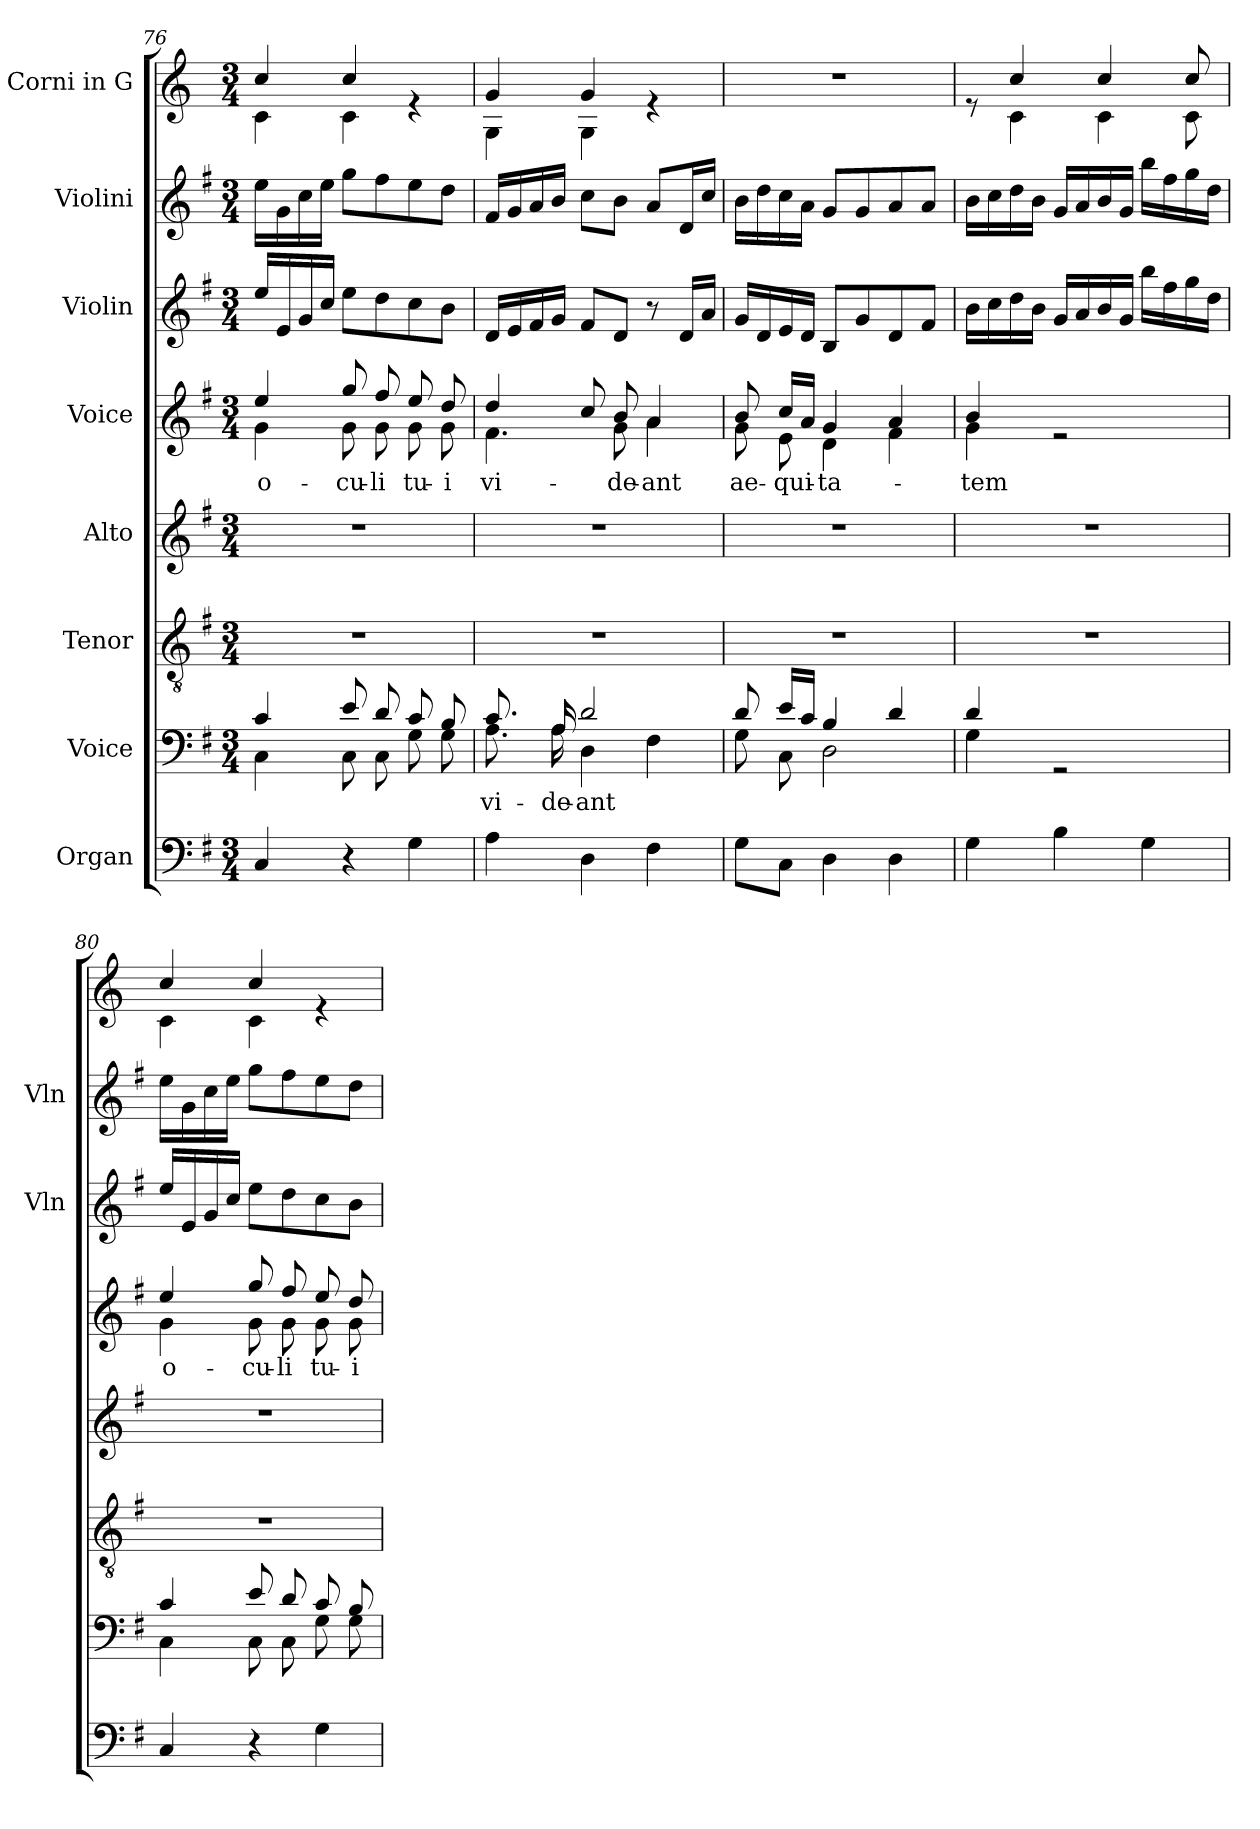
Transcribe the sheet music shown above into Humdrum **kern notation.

**kern	**kern	**text	**kern	**kern	**kern	**text	**kern	**kern	**kern
*part8	*part7	*part7	*part6	*part5	*part4	*part4	*part3	*part2	*part1
*staff8	*staff7	*staff7	*staff6	*staff5	*staff4	*staff4	*staff3	*staff2	*staff1
*I"Organ	*I"Voice	*	*I"Tenor	*I"Alto	*I"Voice	*	*I"Violin	*I"Violini	*I"Corni in G
*	*	*	*	*	*	*	*I'Vln	*I'Vln	*
!!LO:PB:g=z
*clefF4	*clefF4	*	*clefGv2	*clefG2	*clefG2	*	*clefG2	*clefG2	*clefG2
*	*	*	*	*	*	*	*	*	*ITrd3c5
*k[f#]	*k[f#]	*	*k[f#]	*k[f#]	*k[f#]	*	*k[f#]	*k[f#]	*k[f#]
*M3/4	*M3/4	*	*M3/4	*M3/4	*M3/4	*	*M3/4	*M3/4	*M3/4
=76	=76	=76	=76	=76	=76	=76	=76	=76	=76
*	*^	*	*	*	*	*	*	*	*
!	!	!	!	!	!	!	!LO:LY:b	!	!	!
*	*	*	*	*	*	*^	*	*	*	*^
4C/	4c/	4C\	.	2.r	2.r	4ee/	4g\	o-	16ee/LL	16ee\LL	4g/	4G\
.	.	.	.	.	.	.	.	.	16e/	16g\	.	.
.	.	.	.	.	.	.	.	.	16g/	16cc\	.	.
.	.	.	.	.	.	.	.	.	16cc/JJ	16ee\JJ	.	.
!	!	!	!	!	!	!	!	!LO:LY:b	!	!	!	!
4r	8e/	8C\	.	.	.	8gg/	8g\	cu-	8ee\L	8gg\L	4g/	4G\
!	!	!	!	!	!	!	!	!LO:LY:b	!	!	!	!
.	8d/	8C\	.	.	.	8ff#/	8g\	-li	8dd\	8ff#\	.	.
!	!	!	!	!	!	!	!	!LO:LY:b	!	!	!	!
4G\	8c/	8G\	.	.	.	8ee/	8g\	tu-	8cc\	8ee\	4re	4ryy
!	!	!	!	!	!	!	!	!LO:LY:b	!	!	!	!
.	8B/	8G\	.	.	.	8dd/	8g\	-i	8b\J	8dd\J	.	.
=77	=77	=77	=77	=77	=77	=77	=77	=77	=77	=77	=77	=77
!	!	!	!LO:LY:b	!	!	!	!	!LO:LY:b	!	!	!	!
4A\	8.c/	8.A\	vi-	2.r	2.r	4dd/	4.f#\	vi-	16d/LL	16f#/LL	4d/	4D\
.	.	.	.	.	.	.	.	.	16e/	16g/	.	.
.	.	.	.	.	.	.	.	.	16f#/	16a/	.	.
!	!	!	!LO:LY:b	!	!	!	!	!	!	!	!	!
.	16A/	16A\	-de-	.	.	.	.	.	16g/JJ	16b/JJ	.	.
!	!	!	!LO:LY:b	!	!	!	!	!	!	!	!	!
4D\	2d/	4D\	-ant	.	.	8cc/	.	.	8f#/L	8cc\L	4d/	4D\
!	!	!	!	!	!	!	!	!LO:LY:b	!	!	!	!
.	.	.	.	.	.	8b/	8g\	-de-	8d/J	8b\J	.	.
!	!	!	!	!	!	!	!	!LO:LY:b	!	!	!	!
4F#\	.	4F#\	.	.	.	4a/	4a\	-ant	8r	8a/L	4re	4ryy
.	.	.	.	.	.	.	.	.	16d/LL	16d/L	.	.
.	.	.	.	.	.	.	.	.	16a/JJ	16cc/JJ	.	.
*	*	*	*	*	*	*	*	*	*	*	*v	*v
=78	=78	=78	=78	=78	=78	=78	=78	=78	=78	=78	=78
!	!	!	!	!	!	!	!	!LO:LY:b	!	!	!
8G\L	8d/	8G\	.	2.r	2.r	8b/	8g\	ae-	16g/LL	16b\LL	2.r
.	.	.	.	.	.	.	.	.	16d/	16dd\	.
!	!	!	!	!	!	!	!	!LO:LY:b	!	!	!
8C\J	16e/LL	8C\	.	.	.	16cc/LL	8e\	-qui-	16e/	16cc\	.
.	16c/JJ	.	.	.	.	16a/JJ	.	.	16d/JJ	16a\JJ	.
!	!	!	!	!	!	!	!	!LO:LY:b	!	!	!
4D\	4B/	2D\	.	.	.	4g/	4d\	-ta-	8B/L	8g/L	.
.	.	.	.	.	.	.	.	.	8g/	8g/	.
4D\	4d/	.	.	.	.	4a/	4f#\	.	8d/	8a/	.
.	.	.	.	.	.	.	.	.	8f#/J	8a/J	.
=79	=79	=79	=79	=79	=79	=79	=79	=79	=79	=79	=79
!	!	!	!	!	!	!	!	!LO:LY:b	!	!	!
*	*	*	*	*	*	*	*	*	*	*	*^
4G\	4d/	4G\	.	2.r	2.r	4b/	4g\	-tem	16b\LL	16b\LL	8re	8ryy
.	.	.	.	.	.	.	.	.	16cc\	16cc\	.	.
.	.	.	.	.	.	.	.	.	16dd\	16dd\	4g/	4G\
.	.	.	.	.	.	.	.	.	16b\JJ	16b\JJ	.	.
4B\	2rGG	2ryy	.	.	.	2re	2ryy	.	16g/LL	16g/LL	.	.
.	.	.	.	.	.	.	.	.	16a/	16a/	.	.
.	.	.	.	.	.	.	.	.	16b/	16b/	4g/	4G\
.	.	.	.	.	.	.	.	.	16g/JJ	16g/JJ	.	.
4G\	.	.	.	.	.	.	.	.	16bb\LL	16bb\LL	.	.
.	.	.	.	.	.	.	.	.	16ff#\	16ff#\	.	.
.	.	.	.	.	.	.	.	.	16gg\	16gg\	8g/	8G\
.	.	.	.	.	.	.	.	.	16dd\JJ	16dd\JJ	.	.
!!LO:PB:g=z	!!
=80	=80	=80	=80	=80	=80	=80	=80	=80	=80	=80	=80	=80
!	!	!	!	!	!	!	!	!LO:LY:b	!	!	!	!
4C/	4c/	4C\	.	2.r	2.r	4ee/	4g\	o-	16ee/LL	16ee\LL	4g/	4G\
.	.	.	.	.	.	.	.	.	16e/	16g\	.	.
.	.	.	.	.	.	.	.	.	16g/	16cc\	.	.
.	.	.	.	.	.	.	.	.	16cc/JJ	16ee\JJ	.	.
!	!	!	!	!	!	!	!	!LO:LY:b	!	!	!	!
4r	8e/	8C\	.	.	.	8gg/	8g\	-cu-	8ee\L	8gg\L	4g/	4G\
!	!	!	!	!	!	!	!	!LO:LY:b	!	!	!	!
.	8d/	8C\	.	.	.	8ff#/	8g\	-li	8dd\	8ff#\	.	.
!	!	!	!	!	!	!	!	!LO:LY:b	!	!	!	!
4G\	8c/	8G\	.	.	.	8ee/	8g\	tu-	8cc\	8ee\	4re	4ryy
!	!	!	!	!	!	!	!	!LO:LY:b	!	!	!	!
.	8B/	8G\	.	.	.	8dd/	8g\	-i	8b\J	8dd\J	.	.
*	*v	*v	*	*	*	*v	*v	*	*	*	*v	*v
=	=	=	=	=	=	=	=	=	=
*-	*-	*-	*-	*-	*-	*-	*-	*-	*-
